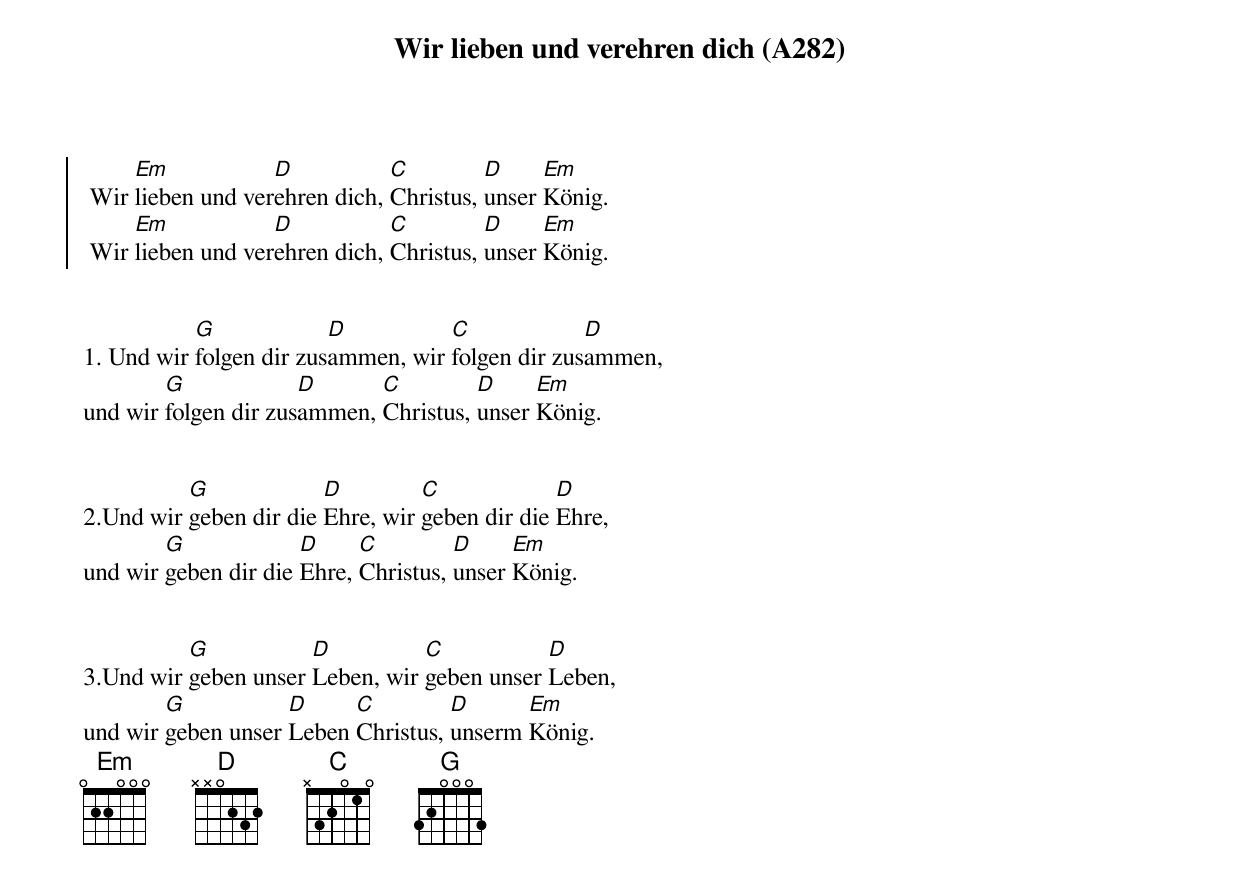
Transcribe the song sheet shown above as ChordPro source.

{title: Wir lieben und verehren dich (A282)}
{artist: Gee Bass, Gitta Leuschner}


{soc}
 Wir [Em]lieben und ver[D]ehren dich, [C]Christus, [D]unser [Em]König.
 Wir [Em]lieben und ver[D]ehren dich, [C]Christus, [D]unser [Em]König.
 {eoc}


1. Und wir [G]folgen dir zus[D]ammen, wir [C]folgen dir zus[D]ammen,
und wir [G]folgen dir zus[D]ammen, [C]Christus, [D]unser [Em]König.


2.Und wir [G]geben dir die [D]Ehre, wir [C]geben dir die [D]Ehre,
und wir [G]geben dir die [D]Ehre, [C]Christus, [D]unser [Em]König.


3.Und wir [G]geben unser [D]Leben, wir [C]geben unser [D]Leben,
und wir [G]geben unser [D]Leben [C]Christus, [D]unserm [Em]König.
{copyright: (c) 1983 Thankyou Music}
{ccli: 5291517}
